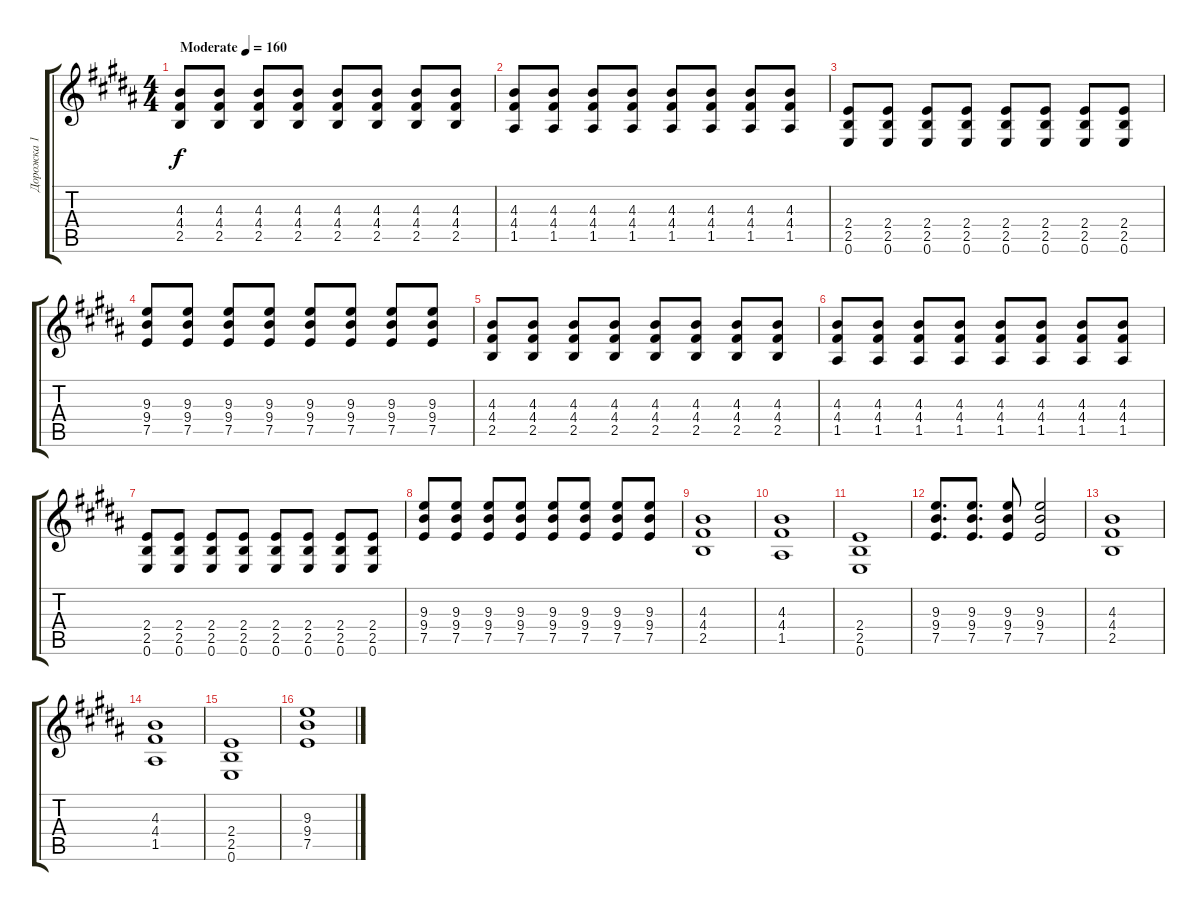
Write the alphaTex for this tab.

\track ("Дорожка 1" "Дорожка 1") {instrument distortionguitar}
\staff {score tabs}
\tuning (E4 B3 G3 D3 A2 E2) {hide}
\ts (4 4)
\tempo (160 "Moderate")
\clef g2
\ks b
(4.3 4.4 2.5).8{dy f instrument distortionguitar} (4.3 4.4 2.5).8 (4.3 4.4 2.5).8 (4.3 4.4 2.5).8 (4.3 4.4 2.5).8 (4.3 4.4 2.5).8 (4.3 4.4 2.5).8 (4.3 4.4 2.5).8 |
(4.3 4.4 1.5).8 (4.3 4.4 1.5).8 (4.3 4.4 1.5).8 (4.3 4.4 1.5).8 (4.3 4.4 1.5).8 (4.3 4.4 1.5).8 (4.3 4.4 1.5).8 (4.3 4.4 1.5).8 |
(2.4 2.5 0.6).8 (2.4 2.5 0.6).8 (2.4 2.5 0.6).8 (2.4 2.5 0.6).8 (2.4 2.5 0.6).8 (2.4 2.5 0.6).8 (2.4 2.5 0.6).8 (2.4 2.5 0.6).8 |
(9.3 9.4 7.5).8 (9.3 9.4 7.5).8 (9.3 9.4 7.5).8 (9.3 9.4 7.5).8 (9.3 9.4 7.5).8 (9.3 9.4 7.5).8 (9.3 9.4 7.5).8 (9.3 9.4 7.5).8 |
(4.3 4.4 2.5).8 (4.3 4.4 2.5).8 (4.3 4.4 2.5).8 (4.3 4.4 2.5).8 (4.3 4.4 2.5).8 (4.3 4.4 2.5).8 (4.3 4.4 2.5).8 (4.3 4.4 2.5).8 |
(4.3 4.4 1.5).8 (4.3 4.4 1.5).8 (4.3 4.4 1.5).8 (4.3 4.4 1.5).8 (4.3 4.4 1.5).8 (4.3 4.4 1.5).8 (4.3 4.4 1.5).8 (4.3 4.4 1.5).8 |
(2.4 2.5 0.6).8 (2.4 2.5 0.6).8 (2.4 2.5 0.6).8 (2.4 2.5 0.6).8 (2.4 2.5 0.6).8 (2.4 2.5 0.6).8 (2.4 2.5 0.6).8 (2.4 2.5 0.6).8 |
(9.3 9.4 7.5).8 (9.3 9.4 7.5).8 (9.3 9.4 7.5).8 (9.3 9.4 7.5).8 (9.3 9.4 7.5).8 (9.3 9.4 7.5).8 (9.3 9.4 7.5).8 (9.3 9.4 7.5).8 |
(4.3 4.4 2.5).1 |
(4.3 4.4 1.5).1 |
(2.4 2.5 0.6).1 |
(9.3 9.4 7.5).8{d} (9.3 9.4 7.5).8{d} (9.3 9.4 7.5).8 (9.3 9.4 7.5).2 |
(4.3 4.4 2.5).1 |
(4.3 4.4 1.5).1 |
(2.4 2.5 0.6).1 |
(9.3 9.4 7.5).1
